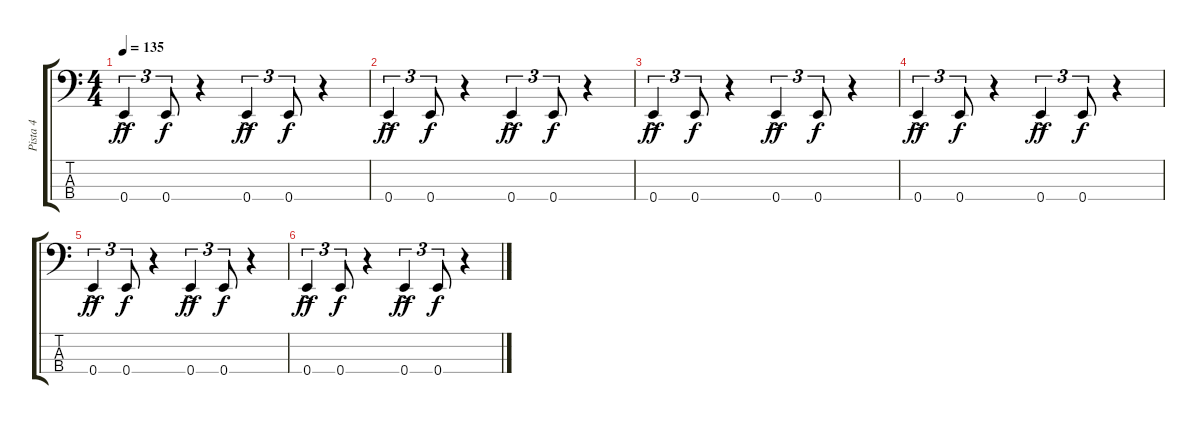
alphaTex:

\track ("Pista 4" "Pista 4") {instrument electricbassfinger}
\staff {score tabs}
\tuning (G2 D2 A1 E1) {hide}
\ts (4 4)
\tempo 135
\clef f4
\ks c
0.4{ac}.4{tu (3 2) dy ff} 0.4.8{tu (3 2) dy f} r.4 0.4{ac}.4{tu (3 2) dy ff} 0.4.8{tu (3 2) dy f} r.4 |
0.4{ac}.4{tu (3 2) dy ff} 0.4.8{tu (3 2) dy f} r.4 0.4{ac}.4{tu (3 2) dy ff} 0.4.8{tu (3 2) dy f} r.4 |
0.4{ac}.4{tu (3 2) dy ff} 0.4.8{tu (3 2) dy f} r.4 0.4{ac}.4{tu (3 2) dy ff} 0.4.8{tu (3 2) dy f} r.4 |
0.4{ac}.4{tu (3 2) dy ff} 0.4.8{tu (3 2) dy f} r.4 0.4{ac}.4{tu (3 2) dy ff} 0.4.8{tu (3 2) dy f} r.4 |
0.4{ac}.4{tu (3 2) dy ff} 0.4.8{tu (3 2) dy f} r.4 0.4{ac}.4{tu (3 2) dy ff} 0.4.8{tu (3 2) dy f} r.4 |
0.4{ac}.4{tu (3 2) dy ff} 0.4.8{tu (3 2) dy f} r.4 0.4{ac}.4{tu (3 2) dy ff} 0.4.8{tu (3 2) dy f} r.4
